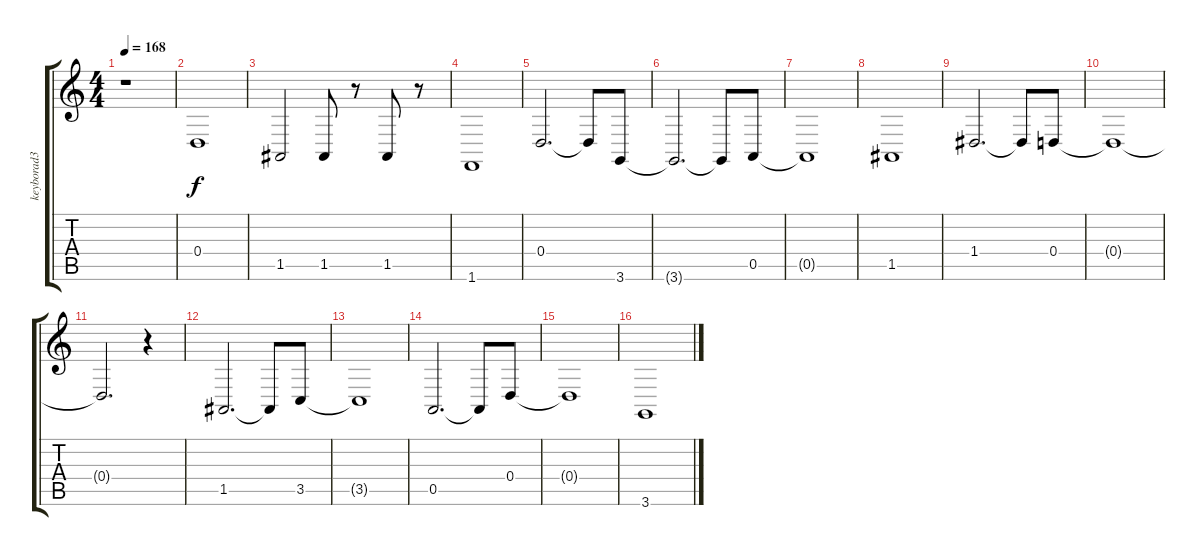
\track ("keyborad3" "keyborad3") {instrument stringensemble1}
\staff {score tabs}
\tuning (E4 B3 G3 D3 A2 E2) {hide}
\ts (4 4)
\tempo 168
\clef g2
\ks c
r.1{dy f} |
0.4.1 |
1.5.2 1.5.8 r.8 1.5.8 r.8 |
1.6.1 |
0.4.2{d} 0.4{t}.8 3.6.8 |
3.6{t}.2{d} 3.6{t}.8 0.5.8 |
0.5{t}.1 |
1.5.1 |
1.4.2{d} 1.4{t}.8 0.4.8 |
0.4{t}.1 |
0.4{t}.2{d} r.4 |
1.5.2{d} 1.5{t}.8 3.5.8 |
3.5{t}.1 |
0.5.2{d} 0.5{t}.8 0.4.8 |
0.4{t}.1 |
3.6.1
